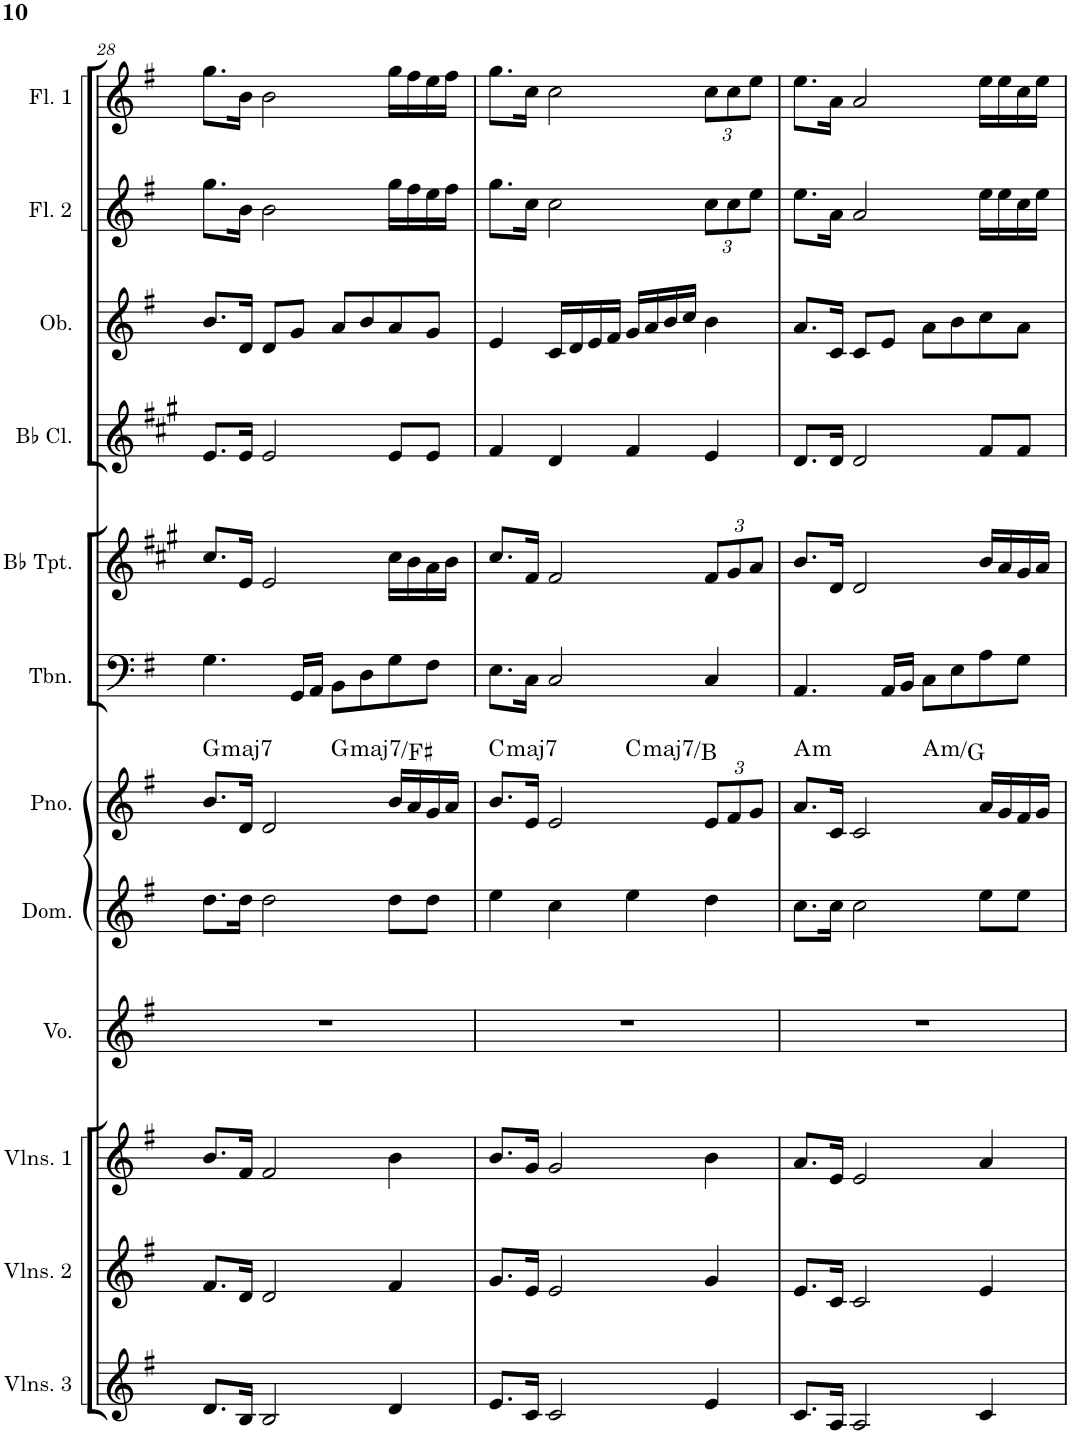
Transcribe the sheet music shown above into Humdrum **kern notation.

**kern	**kern	**kern	**kern	**kern	**kern	**harte	**kern	**kern	**kern	**kern	**kern	**kern
*part12	*part11	*part10	*part9	*part8	*part7	*part7	*part6	*part5	*part4	*part3	*part2	*part1
*staff12	*staff11	*staff10	*staff9	*staff8	*staff7	*	*staff6	*staff5	*staff4	*staff3	*staff2	*staff1
*I"Violins 3	*I"Violins 2	*I"Violins 1	*I"Voice	*I"Domra	*I"Piano	*	*I"Trombone	*I"Bb Trumpet	*I"Bb Clarinet	*I"Oboe	*I"Flute 2	*I"Flute 1
*I'Vlns. 3	*I'Vlns. 2	*I'Vlns. 1	*I'Vo.	*I'Dom.	*I'Pno.	*	*I'Tbn.	*I'Bb Tpt.	*I'Bb Cl.	*I'Ob.	*I'Fl. 2	*I'Fl. 1
!!LO:PB:g=z
*clefG2	*clefG2	*clefG2	*clefG2	*clefG2	*clefG2	*	*clefF4	*clefG2	*clefG2	*clefG2	*clefG2	*clefG2
*	*	*	*	*	*	*	*	*Trd1c2	*Trd1c2	*	*	*
*k[f#]	*k[f#]	*k[f#]	*k[f#]	*k[f#]	*k[f#]	*	*k[f#]	*k[f#c#g#]	*k[f#c#g#]	*k[f#]	*k[f#]	*k[f#]
*M4/4	*M4/4	*M4/4	*M4/4	*M4/4	*M4/4	*	*M4/4	*M4/4	*M4/4	*M4/4	*M4/4	*M4/4
=28	=28	=28	=28	=28	=28	=28	=28	=28	=28	=28	=28	=28
!	!	!	!	!	!	!LO:H:kt=maj7	!	!	!	!	!	!
*	*	*	*	*	*^	*	*	*	*	*	*	*
8.d/L	8.f#/L	8.b/L	1r	8.dd\L	8.b/L	2ryy	G:maj7	4.G\	8.cc#/L	8.e/L	8.b/L	8.gg\L	8.gg\L
16B/Jk	16d/Jk	16f#/Jk	.	16dd\Jk	16d/Jk	.	.	.	16e/Jk	16e/Jk	16d/Jk	16b\Jk	16b\Jk
2B/	2d/	2f#/	.	2dd\	2d/	.	.	.	2e/	2e/	8d/L	2b\	2b\
.	.	.	.	.	.	.	.	16GG/LL	.	.	8g/J	.	.
.	.	.	.	.	.	.	.	16AA/JJ	.	.	.	.	.
!	!	!	!	!	!	!	!LO:H:kt=maj7	!	!	!	!	!	!
.	.	.	.	.	.	2ryy	G:maj7/7	8BB\L	.	.	8a/L	.	.
.	.	.	.	.	.	.	.	8D\	.	.	8b/	.	.
4d/	4f#/	4b\	.	8dd\L	16b/LL	.	.	8G\	16cc#\LL	8e/L	8a/	16gg\LL	16gg\LL
.	.	.	.	.	16a/	.	.	.	16b\	.	.	16ff#\	16ff#\
.	.	.	.	8dd\J	16g/	.	.	8F#\J	16a\	8e/J	8g/J	16ee\	16ee\
.	.	.	.	.	16a/JJ	.	.	.	16b\JJ	.	.	16ff#\JJ	16ff#\JJ
=29	=29	=29	=29	=29	=29	=29	=29	=29	=29	=29	=29	=29	=29
!	!	!	!	!	!	!	!LO:H:kt=maj7	!	!	!	!	!	!
8.e/L	8.g/L	8.b/L	1r	4ee\	8.b/L	2ryy	C:maj7	8.E\L	8.cc#/L	4f#/	4e/	8.gg\L	8.gg\L
16c/Jk	16e/Jk	16g/Jk	.	.	16e/Jk	.	.	16C\Jk	16f#/Jk	.	.	16cc\Jk	16cc\Jk
2c/	2e/	2g/	.	4cc\	2e/	.	.	2C/	2f#/	4d/	16c/LL	2cc\	2cc\
.	.	.	.	.	.	.	.	.	.	.	16d/	.	.
.	.	.	.	.	.	.	.	.	.	.	16e/	.	.
.	.	.	.	.	.	.	.	.	.	.	16f#/JJ	.	.
!	!	!	!	!	!	!	!LO:H:kt=maj7	!	!	!	!	!	!
.	.	.	.	4ee\	.	2ryy	C:maj7/7	.	.	4f#/	16g/LL	.	.
.	.	.	.	.	.	.	.	.	.	.	16a/	.	.
.	.	.	.	.	.	.	.	.	.	.	16b/	.	.
.	.	.	.	.	.	.	.	.	.	.	16cc/JJ	.	.
*	*	*	*	*	*Xbrackettup	*	*	*	*Xbrackettup	*	*	*Xbrackettup	*Xbrackettup
4e/	4g/	4b\	.	4dd\	12e/L	.	.	4C/	12f#/L	4e/	4b\	12cc\L	12cc\L
.	.	.	.	.	12f#/	.	.	.	12g#/	.	.	12cc\	12cc\
.	.	.	.	.	12g/J	.	.	.	12a/J	.	.	12ee\J	12ee\J
=30	=30	=30	=30	=30	=30	=30	=30	=30	=30	=30	=30	=30	=30
!	!	!	!	!	!	!	!LO:H:kt=m	!	!	!	!	!	!
8.c/L	8.e/L	8.a/L	1r	8.cc\L	8.a/L	2ryy	A:min	4.AA/	8.b/L	8.d/L	8.a/L	8.ee\L	8.ee\L
16A/Jk	16c/Jk	16e/Jk	.	16cc\Jk	16c/Jk	.	.	.	16d/Jk	16d/Jk	16c/Jk	16a\Jk	16a\Jk
2A/	2c/	2e/	.	2cc\	2c/	.	.	.	2d/	2d/	8c/L	2a/	2a/
.	.	.	.	.	.	.	.	16AA/LL	.	.	8e/J	.	.
.	.	.	.	.	.	.	.	16BB/JJ	.	.	.	.	.
!	!	!	!	!	!	!	!LO:H:kt=m	!	!	!	!	!	!
.	.	.	.	.	.	2ryy	A:min/b7	8C\L	.	.	8a\L	.	.
.	.	.	.	.	.	.	.	8E\	.	.	8b\	.	.
4c/	4e/	4a/	.	8ee\L	16a/LL	.	.	8A\	16b/LL	8f#/L	8cc\	16ee\LL	16ee\LL
.	.	.	.	.	16g/	.	.	.	16a/	.	.	16ee\	16ee\
.	.	.	.	8ee\J	16f#/	.	.	8G\J	16g#/	8f#/J	8a\J	16cc\	16cc\
.	.	.	.	.	16g/JJ	.	.	.	16a/JJ	.	.	16ee\JJ	16ee\JJ
*	*	*	*	*	*v	*v	*	*	*	*	*	*	*
=	=	=	=	=	=	=	=	=	=	=	=	=
*-	*-	*-	*-	*-	*-	*-	*-	*-	*-	*-	*-	*-
